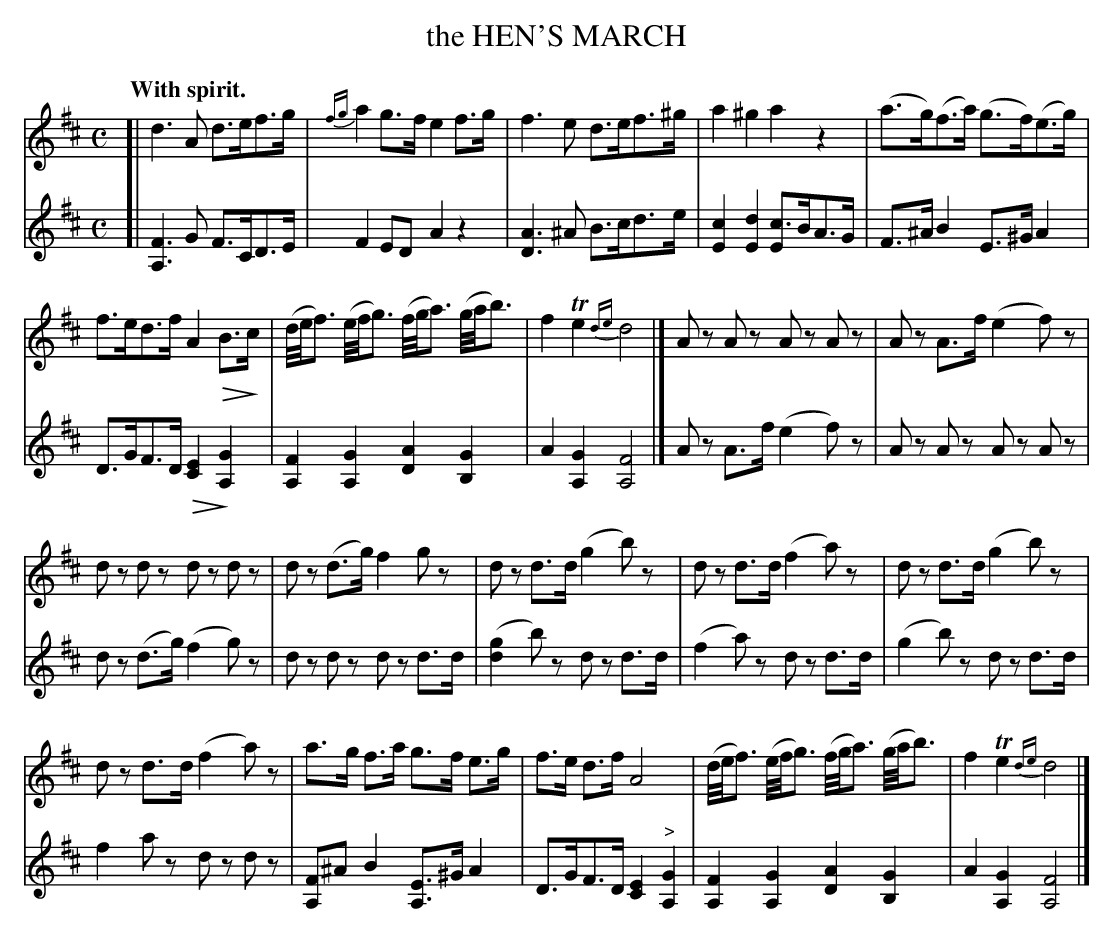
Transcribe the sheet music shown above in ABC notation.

X:1
T: the HEN'S MARCH
Q: "With spirit."
U: Q=!diminuendo(!
U: q=!diminuendo)!
M: C
L: 1/16
K: D
V: 1 staves=2
[|\
d6 A2 d3ef3g | {fg}a4 g3f e4 f3g |\
f6 e2 d3ef3^g | a4 ^g4 a4 z4 |\
(a3g)(f3a) (g3f)(e3g) |
f3ed3f A4 QB3qc |\
(d/e/f3) (e/f/g3) (f/g/a3) (g/a/b3) | f4 Te4 {de}d8 |] \
A2z2 A2z2 A2z2 A2z2 | A2z2 A3f (e4 f2)z2 |
d2z2 d2z2 d2z2 d2z2 | d2z2 (d3g) f4 g2z2 |\
d2z2 d3d (g4 b2)z2 | d2z2 d3d (f4 a2)z2 |\
d2z2 d3d (g4 b2)z2 |
d2z2 d3d (f4 a2)z2 |\
a3g f3a g3f e3g | f3e d3f A8 |\
(d/e/f3) (e/f/g3) (f/g/a3) (g/a/b3) | f4 Te4 {de}d8 |]
V: 2
[|\
[F6A,6] G2 F3CD3E | F4 E2D2 A4 z4 |\
[A6D6] ^A2 B3cd3e | [c4E4] [d4E4] [c3E2]BA3G |\
F3^A B4 E3^G A4 |
D3GF3D Q[E4C4] q[G4A,4] |\
[F4A,4] [G4A,4] [A4D4] [G4B,4] | A4 [G4A,4] [F8A,8] |] \
A2z2 A3f (e4 f2)z2 | A2z2 A2z2 A2z2 A2z2 |
d2z2 (d3g) (f4 g2)z2 | d2z2 d2z2 d2z2 d3d |\
([g4d4] b2)z2 d2z2 d3d | (f4 a2)z2 d2z2 d3d |\
(g4 b2)z2 d2z2 d3d |
f4 a2z2 d2z2 d2z2 |\
[F2A,2]^A2 B4 [E3A,3]^G A4 | D3GF3D [E4C4] "^>"[G4A,4] |\
[F4A,4] [G4A,4] [A4D4] [G4B,4] | A4 [G4A,4] [F8A,8] |]
